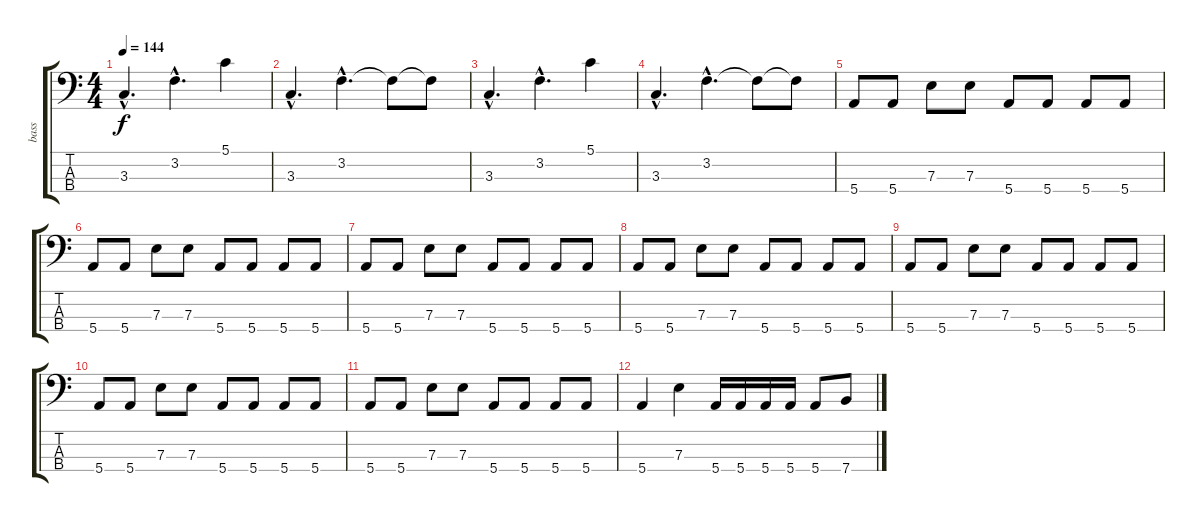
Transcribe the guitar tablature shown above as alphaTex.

\track ("bass" "bass") {instrument electricbasspick}
\staff {score tabs}
\tuning (G2 D2 A1 E1) {hide}
\ts (4 4)
\tempo 144
\clef f4
\ks c
3.3{hac}.4{d dy f} 3.2{hac}.4{d} 5.1.4 |
3.3{hac}.4{d} 3.2{hac}.4{d} 3.2{t}.8 3.2{t}.8 |
3.3{hac}.4{d} 3.2{hac}.4{d} 5.1.4 |
3.3{hac}.4{d} 3.2{hac}.4{d} 3.2{t}.8 3.2{t}.8 |
5.4.8 5.4.8 7.3.8 7.3.8 5.4.8 5.4.8 5.4.8 5.4.8 |
5.4.8 5.4.8 7.3.8 7.3.8 5.4.8 5.4.8 5.4.8 5.4.8 |
5.4.8 5.4.8 7.3.8 7.3.8 5.4.8 5.4.8 5.4.8 5.4.8 |
5.4.8 5.4.8 7.3.8 7.3.8 5.4.8 5.4.8 5.4.8 5.4.8 |
5.4.8 5.4.8 7.3.8 7.3.8 5.4.8 5.4.8 5.4.8 5.4.8 |
5.4.8 5.4.8 7.3.8 7.3.8 5.4.8 5.4.8 5.4.8 5.4.8 |
5.4.8 5.4.8 7.3.8 7.3.8 5.4.8 5.4.8 5.4.8 5.4.8 |
5.4.4 7.3.4 5.4.16 5.4.16 5.4.16 5.4.16 5.4.8 7.4.8
